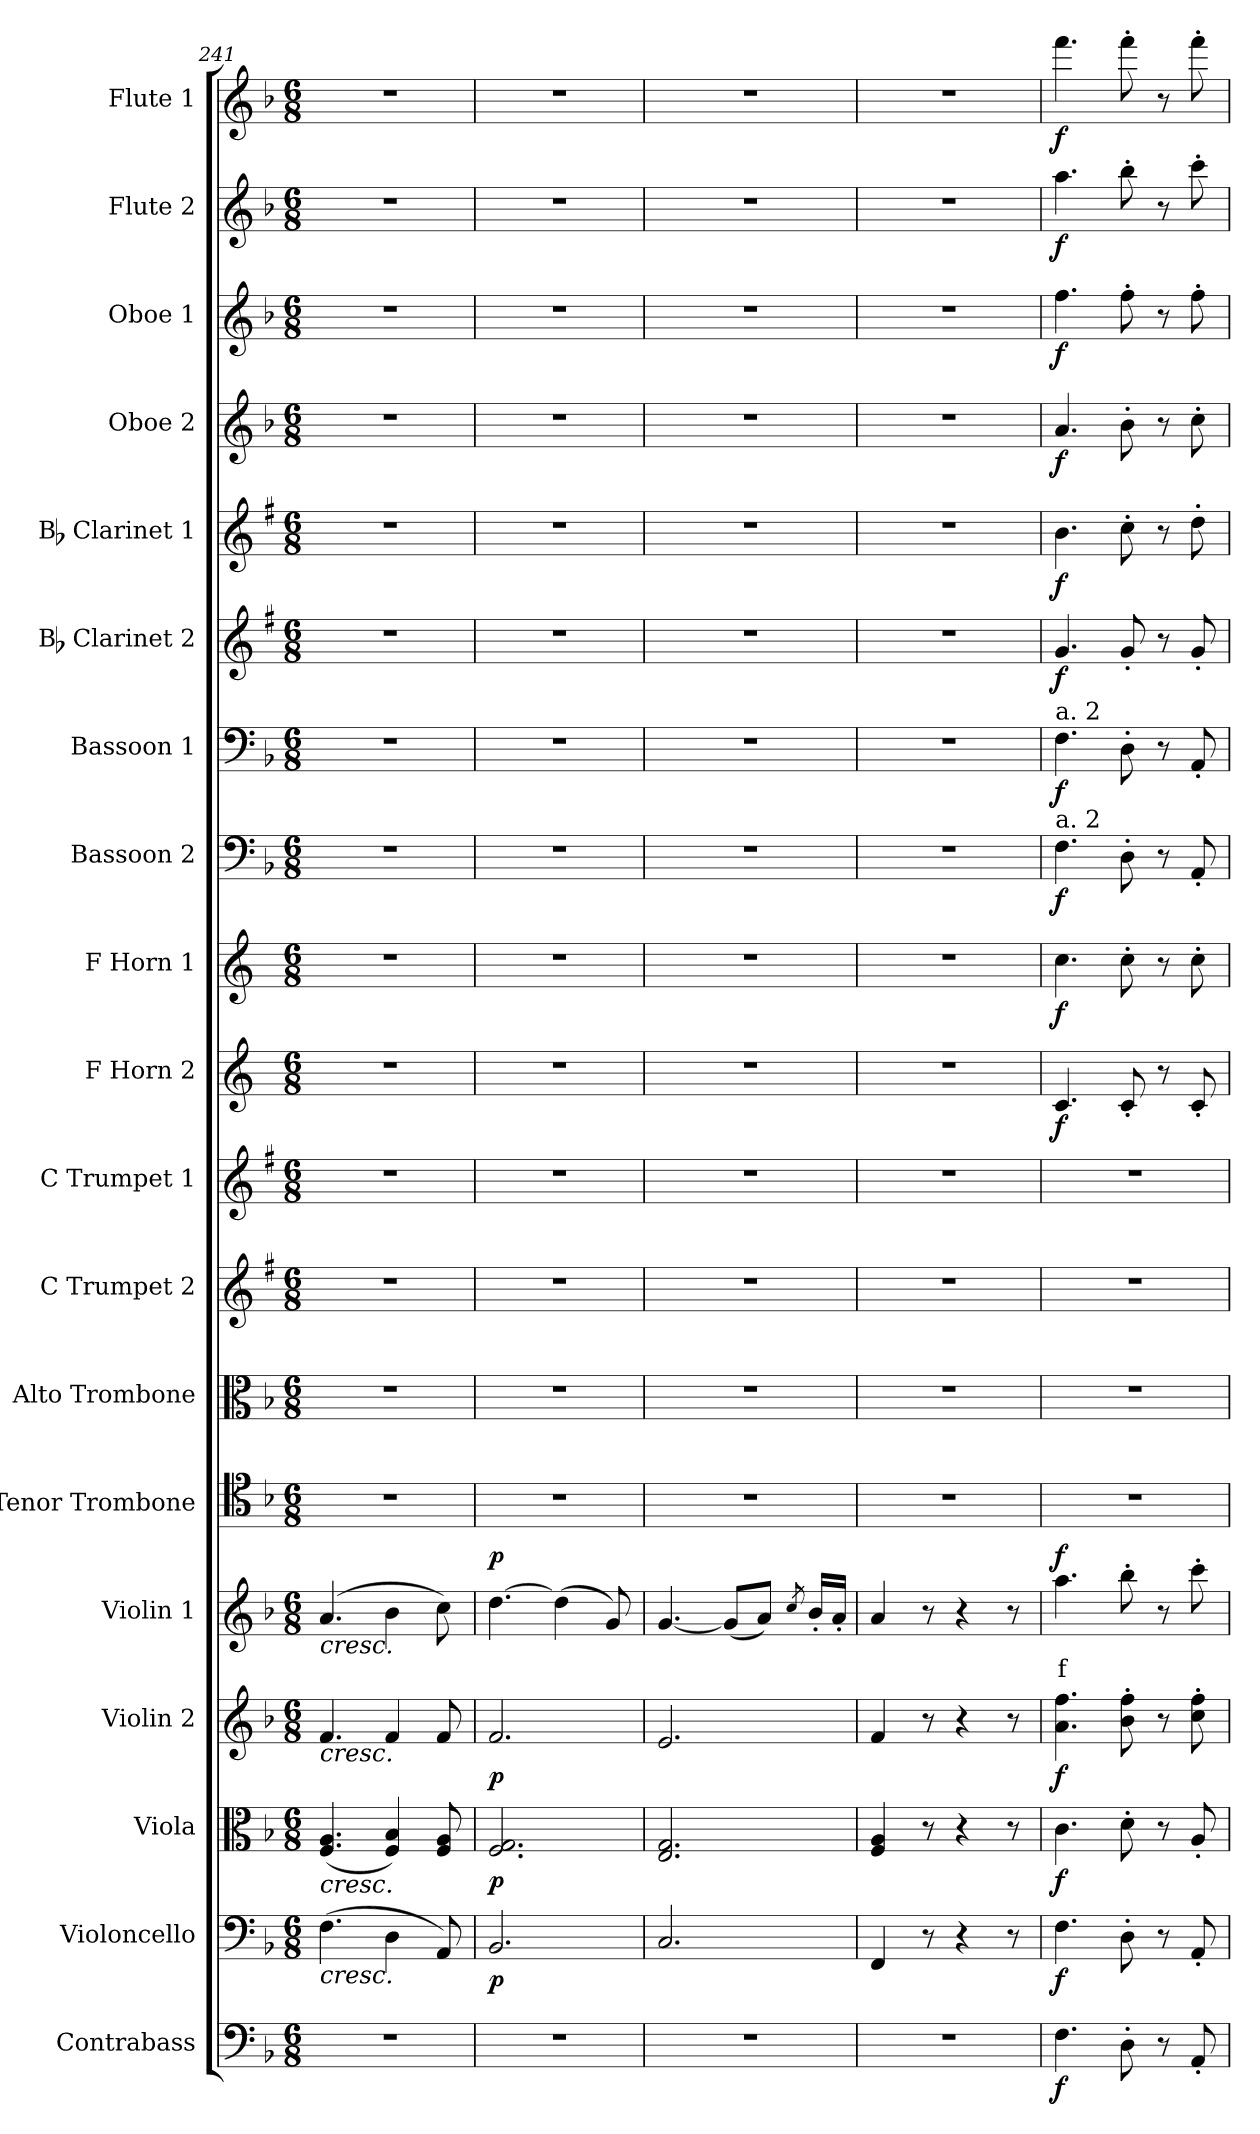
**kern	**dynam	**kern	**dynam	**kern	**dynam	**kern	**dynam	**kern	**text	**dynam	**kern	**kern	**kern	**kern	**kern	**dynam	**kern	**dynam	**kern	**dynam	**kern	**dynam	**kern	**dynam	**kern	**dynam	**kern	**dynam	**kern	**dynam	**kern	**dynam	**kern	**dynam
*part19	*part19	*part18	*part18	*part17	*part17	*part16	*part16	*part15	*part15	*part15	*part14	*part13	*part12	*part11	*part10	*part10	*part9	*part9	*part8	*part8	*part7	*part7	*part6	*part6	*part5	*part5	*part4	*part4	*part3	*part3	*part2	*part2	*part1	*part1
*staff19	*staff19	*staff18	*staff18	*staff17	*staff17	*staff16	*staff16	*staff15	*staff15	*staff15	*staff14	*staff13	*staff12	*staff11	*staff10	*staff10	*staff9	*staff9	*staff8	*staff8	*staff7	*staff7	*staff6	*staff6	*staff5	*staff5	*staff4	*staff4	*staff3	*staff3	*staff2	*staff2	*staff1	*staff1
*I"Contrabass	*	*I"Violoncello	*	*I"Viola	*	*I"Violin 2	*	*I"Violin 1	*	*	*I"Tenor Trombone	*I"Alto Trombone	*I"C Trumpet 2	*I"C Trumpet 1	*I"F Horn 2	*	*I"F Horn 1	*	*I"Bassoon 2	*	*I"Bassoon 1	*	*I"Bb Clarinet 2	*	*I"Bb Clarinet 1	*	*I"Oboe 2	*	*I"Oboe 1	*	*I"Flute 2	*	*I"Flute 1	*
*I'Cb	*	*I'Vc	*	*I'Vla	*	*I'Vln 2	*	*I'Vln 1	*	*	*I'T Trb	*I'A Trb	*I'Tpt 2	*I'Tpt 1	*I'Hn 2	*	*I'Hn 1	*	*I'Bsn 2	*	*I'Bsn 1	*	*I'Cl 2	*	*I'Cl 1	*	*I'Ob 2	*	*I'Ob 1	*	*I'Fl 2	*	*I'Fl 1	*
*clefF4	*	*clefF4	*	*clefC3	*	*clefG2	*	*clefG2	*	*	*clefC4	*clefC3	*clefG2	*clefG2	*clefG2	*	*clefG2	*	*clefF4	*	*clefF4	*	*clefG2	*	*clefG2	*	*clefG2	*	*clefG2	*	*clefG2	*	*clefG2	*
*ITrd7c12	*	*	*	*	*	*	*	*	*	*	*	*	*ITrd1c2	*ITrd1c2	*ITrd4c7	*	*ITrd4c7	*	*	*	*	*	*ITrd1c2	*	*ITrd1c2	*	*	*	*	*	*	*	*	*
*k[b-]	*	*k[b-]	*	*k[b-]	*	*k[b-]	*	*k[b-]	*	*	*k[b-]	*k[b-]	*k[b-]	*k[b-]	*k[b-]	*	*k[b-]	*	*k[b-]	*	*k[b-]	*	*k[b-]	*	*k[b-]	*	*k[b-]	*	*k[b-]	*	*k[b-]	*	*k[b-]	*
*M6/8	*	*M6/8	*	*M6/8	*	*M6/8	*	*M6/8	*	*	*M6/8	*M6/8	*M6/8	*M6/8	*M6/8	*	*M6/8	*	*M6/8	*	*M6/8	*	*M6/8	*	*M6/8	*	*M6/8	*	*M6/8	*	*M6/8	*	*M6/8	*
=241	=241	=241	=241	=241	=241	=241	=241	=241	=241	=241	=241	=241	=241	=241	=241	=241	=241	=241	=241	=241	=241	=241	=241	=241	=241	=241	=241	=241	=241	=241	=241	=241	=241	=241
!	!	!	!	!	!	!	!	!LO:TX:b:i:t=cresc.	!	!	!	!	!	!	!	!	!	!	!	!	!	!	!	!	!	!	!	!	!	!	!	!	!	!
!	!	!	!	!	!	!LO:TX:b:i:t=cresc.	!	!	!	!	!	!	!	!	!	!	!	!	!	!	!	!	!	!	!	!	!	!	!	!	!	!	!	!
!	!	!	!	!LO:TX:b:i:t=cresc.	!	!	!	!	!	!	!	!	!	!	!	!	!	!	!	!	!	!	!	!	!	!	!	!	!	!	!	!	!	!
!	!	!LO:TX:b:i:t=cresc.	!	!	!	!	!	!	!	!	!	!	!	!	!	!	!	!	!	!	!	!	!	!	!	!	!	!	!	!	!	!	!	!
2.r	.	(4.F\	.	(4.F/ 4.A/	.	4.f/	.	(4.a/	.	.	2.r	2.r	2.r	2.r	2.r	.	2.r	.	2.r	.	2.r	.	2.r	.	2.r	.	2.r	.	2.r	.	2.r	.	2.r	.
.	.	4D\	.	4F/ 4B-/)	.	4f/	.	4b-\	.	.	.	.	.	.	.	.	.	.	.	.	.	.	.	.	.	.	.	.	.	.	.	.	.	.
.	.	8AA/)	.	8F/ 8A/	.	8f/	.	8cc\)	.	.	.	.	.	.	.	.	.	.	.	.	.	.	.	.	.	.	.	.	.	.	.	.	.	.
=242	=242	=242	=242	=242	=242	=242	=242	=242	=242	=242	=242	=242	=242	=242	=242	=242	=242	=242	=242	=242	=242	=242	=242	=242	=242	=242	=242	=242	=242	=242	=242	=242	=242	=242
!	!	!	!LO:DY:b	!	!LO:DY:b	!	!LO:DY:b	!	!	!LO:DY:b	!	!	!	!	!	!	!	!	!	!	!	!	!	!	!	!	!	!	!	!	!	!	!	!
2.r	.	2.BB-/	p	2.F/ 2.G/	p	2.f/	p	[4.dd\	.	p	2.r	2.r	2.r	2.r	2.r	.	2.r	.	2.r	.	2.r	.	2.r	.	2.r	.	2.r	.	2.r	.	2.r	.	2.r	.
.	.	.	.	.	.	.	.	(4dd\]	.	.	.	.	.	.	.	.	.	.	.	.	.	.	.	.	.	.	.	.	.	.	.	.	.	.
.	.	.	.	.	.	.	.	8g/)	.	.	.	.	.	.	.	.	.	.	.	.	.	.	.	.	.	.	.	.	.	.	.	.	.	.
=243	=243	=243	=243	=243	=243	=243	=243	=243	=243	=243	=243	=243	=243	=243	=243	=243	=243	=243	=243	=243	=243	=243	=243	=243	=243	=243	=243	=243	=243	=243	=243	=243	=243	=243
2.r	.	2.C/	.	2.E/ 2.G/	.	2.e/	.	[4.g/	.	.	2.r	2.r	2.r	2.r	2.r	.	2.r	.	2.r	.	2.r	.	2.r	.	2.r	.	2.r	.	2.r	.	2.r	.	2.r	.
.	.	.	.	.	.	.	.	(8g/L]	.	.	.	.	.	.	.	.	.	.	.	.	.	.	.	.	.	.	.	.	.	.	.	.	.	.
.	.	.	.	.	.	.	.	8a/J)	.	.	.	.	.	.	.	.	.	.	.	.	.	.	.	.	.	.	.	.	.	.	.	.	.	.
.	.	.	.	.	.	.	.	8qcc/	.	.	.	.	.	.	.	.	.	.	.	.	.	.	.	.	.	.	.	.	.	.	.	.	.	.
.	.	.	.	.	.	.	.	16b-'/LL	.	.	.	.	.	.	.	.	.	.	.	.	.	.	.	.	.	.	.	.	.	.	.	.	.	.
.	.	.	.	.	.	.	.	16a'/JJ	.	.	.	.	.	.	.	.	.	.	.	.	.	.	.	.	.	.	.	.	.	.	.	.	.	.
=244	=244	=244	=244	=244	=244	=244	=244	=244	=244	=244	=244	=244	=244	=244	=244	=244	=244	=244	=244	=244	=244	=244	=244	=244	=244	=244	=244	=244	=244	=244	=244	=244	=244	=244
2.r	.	4FF/	.	4F/ 4A/	.	4f/	.	4a/	.	.	2.r	2.r	2.r	2.r	2.r	.	2.r	.	2.r	.	2.r	.	2.r	.	2.r	.	2.r	.	2.r	.	2.r	.	2.r	.
.	.	8r	.	8r	.	8r	.	8r	.	.	.	.	.	.	.	.	.	.	.	.	.	.	.	.	.	.	.	.	.	.	.	.	.	.
.	.	4r	.	4r	.	4r	.	4r	.	.	.	.	.	.	.	.	.	.	.	.	.	.	.	.	.	.	.	.	.	.	.	.	.	.
.	.	8r	.	8r	.	8r	.	8r	.	.	.	.	.	.	.	.	.	.	.	.	.	.	.	.	.	.	.	.	.	.	.	.	.	.
=245	=245	=245	=245	=245	=245	=245	=245	=245	=245	=245	=245	=245	=245	=245	=245	=245	=245	=245	=245	=245	=245	=245	=245	=245	=245	=245	=245	=245	=245	=245	=245	=245	=245	=245
!	!	!	!	!	!	!	!	!	!	!	!	!	!	!	!	!	!	!	!	!	!LO:TX:a:t=a. 2	!	!	!	!	!	!	!	!	!	!	!	!	!
!	!	!	!	!	!	!	!	!	!	!	!	!	!	!	!	!	!	!	!LO:TX:a:t=a. 2	!	!	!	!	!	!	!	!	!	!	!	!	!	!	!
!	!LO:DY:b	!	!LO:DY:b	!	!LO:DY:b	!	!LO:DY:b	!	!LO:LY:b:color=#FF0000	!LO:DY:b	!	!	!	!	!	!LO:DY:b	!	!LO:DY:b	!	!LO:DY:b	!	!LO:DY:b	!	!LO:DY:b	!	!LO:DY:b	!	!LO:DY:b	!	!LO:DY:b	!	!LO:DY:b	!	!LO:DY:b
4.FF\	f	4.F\	f	4.c\	f	4.a\ 4.ff\	f	4.aa\	f	f	2.r	2.r	2.r	2.r	4.F/	f	4.f\	f	4.F\	f	4.F\	f	4.f/	f	4.a\	f	4.a/	f	4.ff\	f	4.aa\	f	4.fff\	f
8DD'\	.	8D'\	.	8d'\	.	8b-\' 8ff\'	.	8bb-'\	.	.	.	.	.	.	8F'/	.	8f'\	.	8D'\	.	8D'\	.	8f'/	.	8b-'\	.	8b-'\	.	8ff'\	.	8bb-'\	.	8fff'\	.
8r	.	8r	.	8r	.	8r	.	8r	.	.	.	.	.	.	8r	.	8r	.	8r	.	8r	.	8r	.	8r	.	8r	.	8r	.	8r	.	8r	.
8AAA'/	.	8AA'/	.	8A'/	.	8cc\' 8ff\'	.	8ccc'\	.	.	.	.	.	.	8F'/	.	8f'\	.	8AA'/	.	8AA'/	.	8f'/	.	8cc'\	.	8cc'\	.	8ff'\	.	8ccc'\	.	8fff'\	.
=	=	=	=	=	=	=	=	=	=	=	=	=	=	=	=	=	=	=	=	=	=	=	=	=	=	=	=	=	=	=	=	=	=	=
*-	*-	*-	*-	*-	*-	*-	*-	*-	*-	*-	*-	*-	*-	*-	*-	*-	*-	*-	*-	*-	*-	*-	*-	*-	*-	*-	*-	*-	*-	*-	*-	*-	*-	*-
